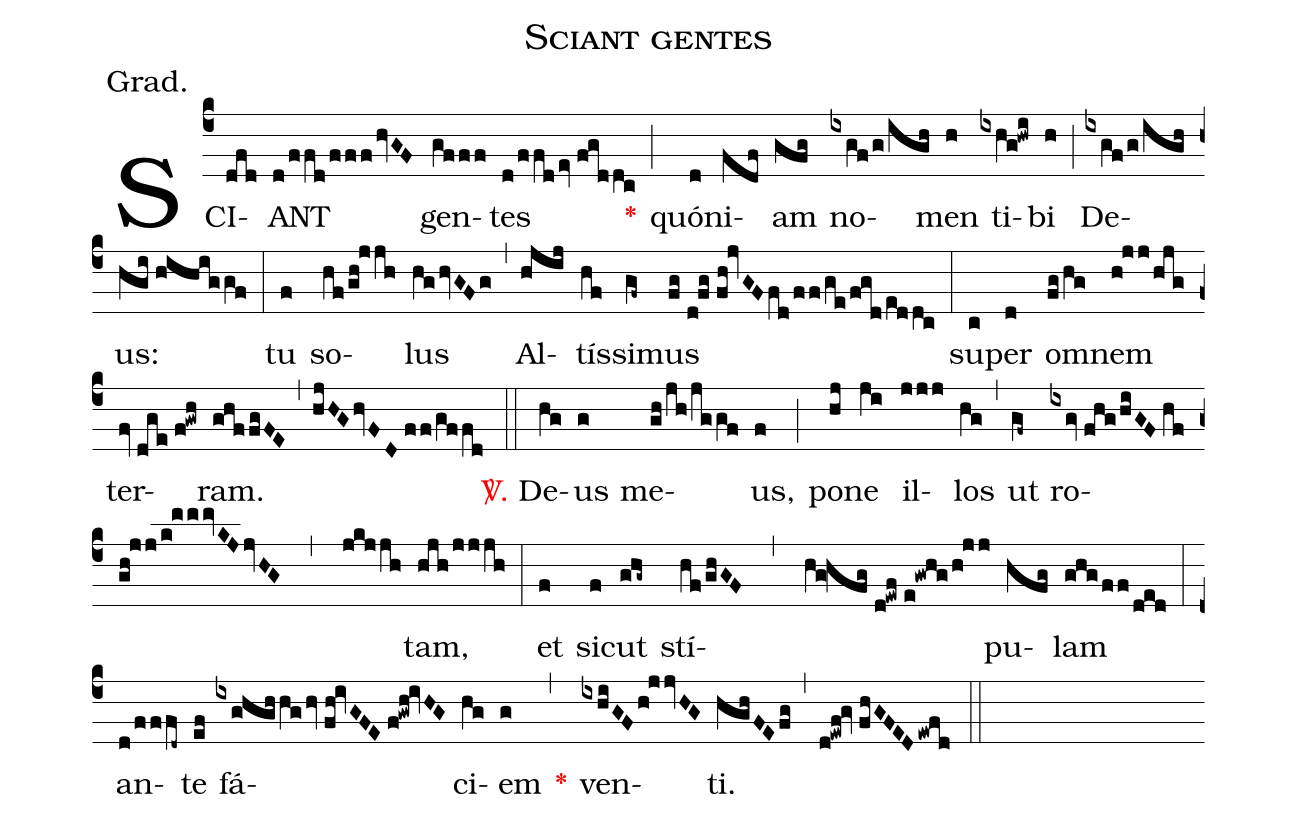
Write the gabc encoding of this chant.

name:Sciant gentes;
annotation:Grad.;
mode:I.;
office-part:Gradual;
%%
(c4) SCI(dfd)ANT(d/ffd/fffhvGF) gen(gfff)tes(d/ffdev//fgddc) <v>\red{*}</v>(;) quó(d)ni(fdf)am(gfg) no(ixgf/g/igh)men(h) ti(ixhg!hwi)bi(h) (;) De(ixgf/g/igh)us:(hgi//hihiggf) (:) tu(f) so(hf/gh!jjh)lus(hghvGFg) (,) Al(hjij)tís(hf)si(gf~)mus(fg//d!fg//fh!jvGFfd/ff/ge/fgd/eddc) (:) su(c)per(d) o(fg/hg)mnem(h!jj/hjg) ter(fv//dge//f!gwh)ram.(ghffgFE) (,) (hjHGhvFD//ff/gffd) (::) <v>\red{\Vbar.}</v> De(hg)us(g) me(gh/jh/jggf)us,(f) (;) po(hj)ne(ji) il(jjj)los(hg) (,) ut(gf~) ro(ixgv//fhg/hiGF//hf/gh!jj/k!mmmvKJjvHG , jkjjh)tam,(hjh/jjjh) (:) et(f) si(f)cut(ghg~) stí(hf/ghGF , hg!hfg//d!ewf//e!gwhg/h!jj)pu(hfg)lam(ghg/ff/ded) (:) an(d/fffd~)te(ef) fá(ixghghhghv//fh!ivGFE//f!gwh!ivHG)ci(hg)em(g) <v>\red{*}</v>(,) ven(ixhiGFh!jjvHG)ti.(hghFEfg) (,) (d!ewf!gv//fhGFEDewfd) (::)
